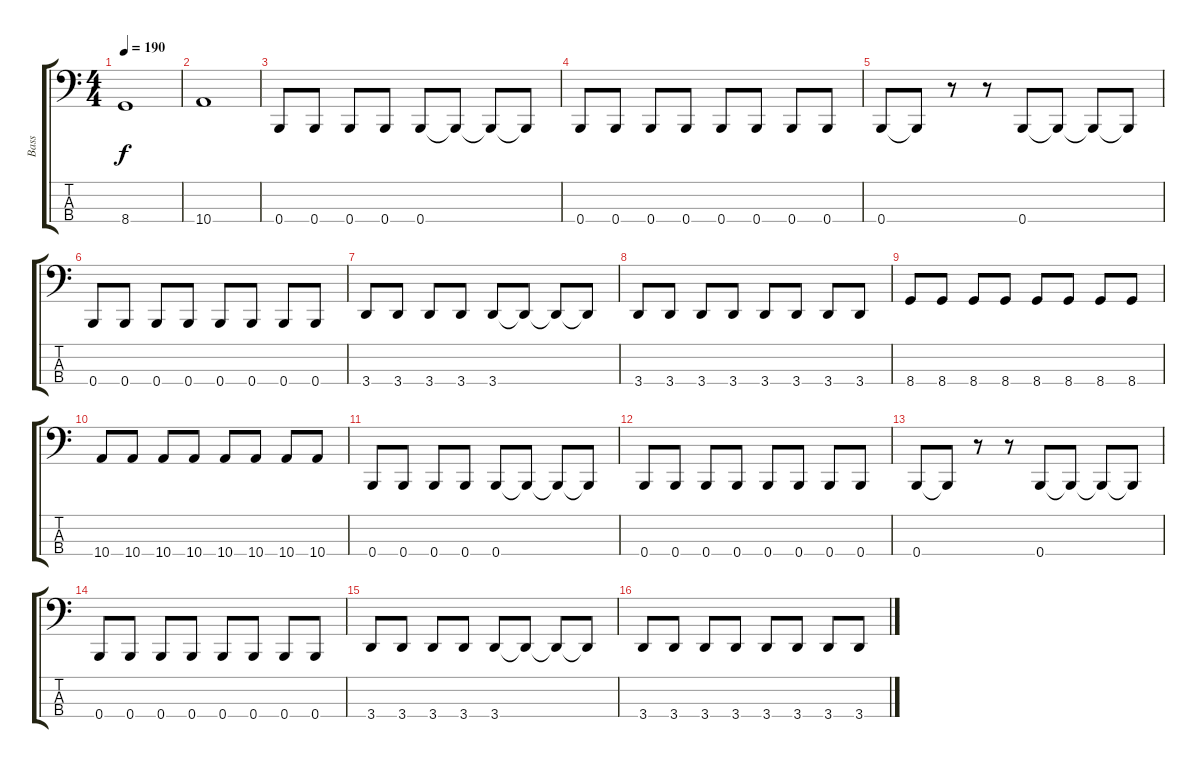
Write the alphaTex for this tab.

\track ("Bass" "Bass") {instrument electricbasspick}
\staff {score tabs}
\tuning (E2 B1 Gb1 B0) {hide}
\ts (4 4)
\tempo 190
\clef f4
\ks c
8.4.1{dy f} |
10.4.1{volume 16} |
0.4.8 0.4.8 0.4.8 0.4.8 0.4.8 0.4{t}.8 0.4{t}.8 0.4{t}.8 |
0.4.8 0.4.8 0.4.8 0.4.8 0.4.8 0.4.8 0.4.8 0.4.8 |
0.4.8 0.4{t}.8 r.8 r.8 0.4.8 0.4{t}.8 0.4{t}.8 0.4{t}.8 |
0.4.8 0.4.8 0.4.8 0.4.8 0.4.8 0.4.8 0.4.8 0.4.8 |
3.4.8 3.4.8 3.4.8 3.4.8 3.4.8 3.4{t}.8 3.4{t}.8 3.4{t}.8 |
3.4.8 3.4.8 3.4.8 3.4.8 3.4.8 3.4.8 3.4.8 3.4.8 |
8.4.8 8.4.8 8.4.8 8.4.8 8.4.8 8.4.8 8.4.8 8.4.8 |
10.4.8 10.4.8 10.4.8 10.4.8 10.4.8 10.4.8 10.4.8 10.4.8 |
0.4.8 0.4.8 0.4.8 0.4.8 0.4.8 0.4{t}.8 0.4{t}.8 0.4{t}.8 |
0.4.8 0.4.8 0.4.8 0.4.8 0.4.8 0.4.8 0.4.8 0.4.8 |
0.4.8 0.4{t}.8 r.8 r.8 0.4.8 0.4{t}.8 0.4{t}.8 0.4{t}.8 |
0.4.8 0.4.8 0.4.8 0.4.8 0.4.8 0.4.8 0.4.8 0.4.8 |
3.4.8 3.4.8 3.4.8 3.4.8 3.4.8 3.4{t}.8 3.4{t}.8 3.4{t}.8 |
3.4.8 3.4.8 3.4.8 3.4.8 3.4.8 3.4.8 3.4.8 3.4.8
